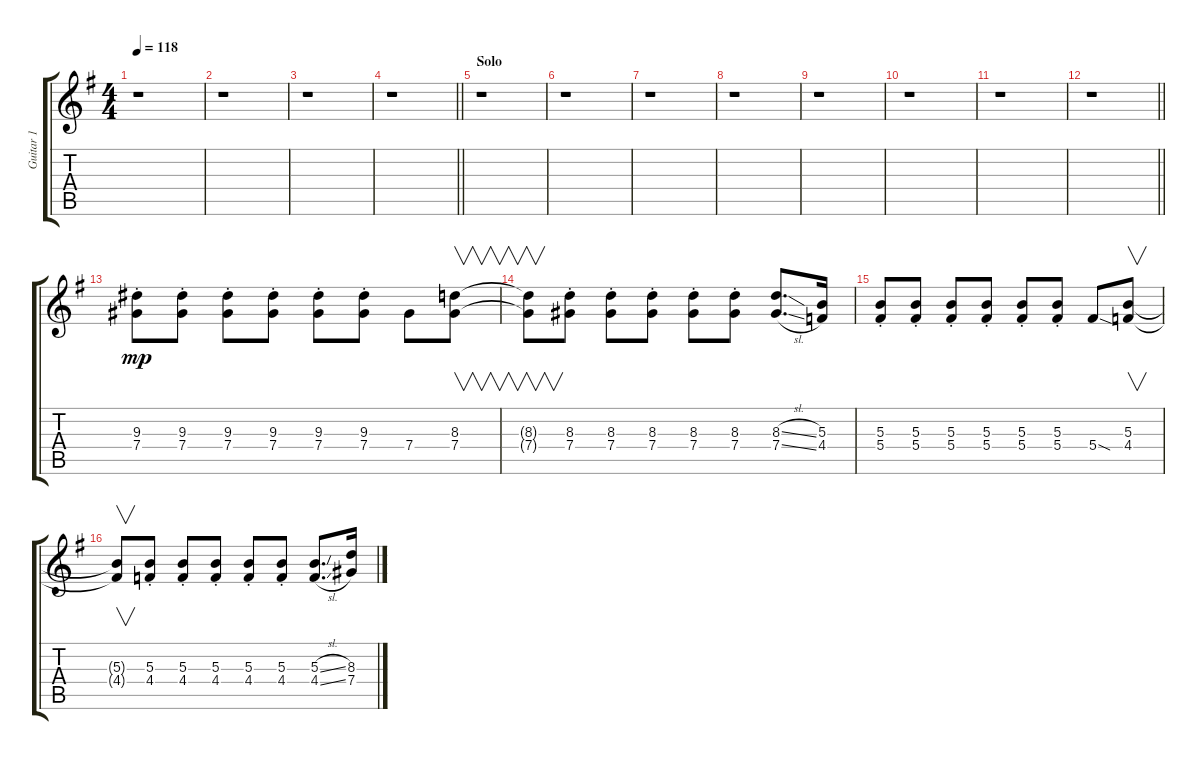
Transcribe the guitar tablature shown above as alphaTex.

\track ("Guitar 1" "Guitar 1") {instrument electricguitarclean}
\staff {score tabs}
\tuning (Eb4 Bb3 Gb3 Db3 Ab2 Eb2) {hide}
\ts (4 4)
\tempo 118
\clef g2
\ks g
r.1{dy f} |
r.1 |
r.1 |
\barLineRight lightlight
r.1 |
\section ("" "Solo")
r.1 |
r.1 |
r.1 |
r.1 |
r.1 |
r.1 |
r.1 |
\barLineRight lightlight
r.1 |
(9.3{st} 7.4{st}).8{dy mp} (9.3{st} 7.4{st}).8 (9.3{st} 7.4{st}).8 (9.3{st} 7.4{st}).8 (9.3{st} 7.4{st}).8 (9.3{st} 7.4{st}).8 7.4.8 (8.3 7.4).8{v} |
(8.3{t} 7.4{t}).8{v} (8.3{st} 7.4{st}).8 (8.3{st} 7.4{st}).8 (8.3{st} 7.4{st}).8 (8.3{st} 7.4{st}).8 (8.3{st} 7.4{st}).8 (8.3{sl} 7.4{sl}).8{d} (5.3 4.4).16 |
(5.3{st} 5.4{st}).8 (5.3{st} 5.4{st}).8 (5.3{st} 5.4{st}).8 (5.3{st} 5.4{st}).8 (5.3{st} 5.4{st}).8 (5.3{st} 5.4{st}).8 5.4{sod}.8 (5.3 4.4).8{v} |
(5.3{t} 4.4{t}).8{v} (5.3{st} 4.4{st}).8 (5.3{st} 4.4{st}).8 (5.3{st} 4.4{st}).8 (5.3{st} 4.4{st}).8 (5.3{st} 4.4{st}).8 (5.3{sl} 4.4{sl}).8{d} (8.3 7.4).16
